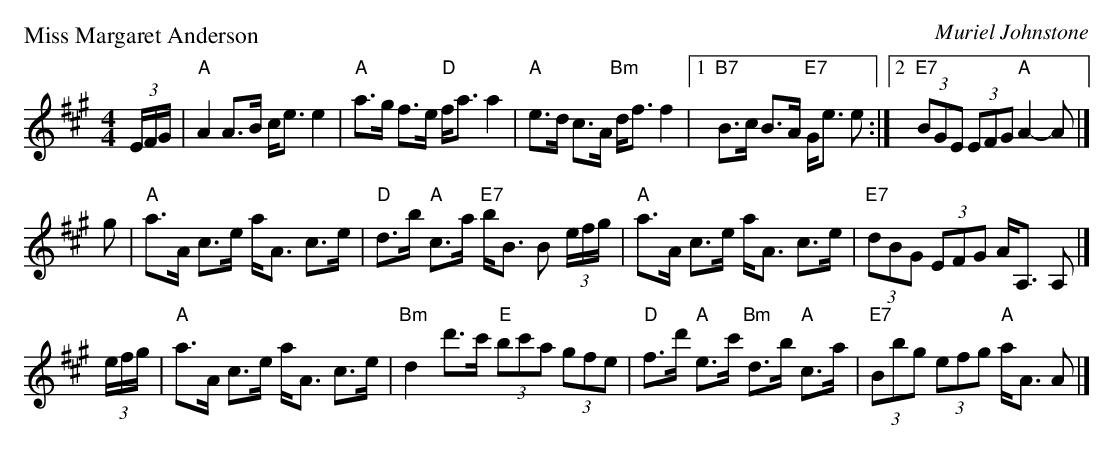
X:1
M: 4/4
P: Miss Margaret Anderson
C: Muriel Johnstone
L: 1/8
K: A
(3E/F/G/ \
| "A"A2 A>B c<e e2 | "A"a>g f>e "D"f<a a2 | "A" e>d c>A "Bm"d<f f2 \
|1 "B7" B>c B>A "E7"G<e e :|2 "E7" (3BGE (3EFG "A" A2-A |]
y3g \
| "A"a>A c>e a<A c>e | "D"d>b "A"c>a "E7"b<B B (3e/f/g/ \
| "A"a>A c>e a<A c>e | "E7"(3dBG (3EFG A<A, A, |]
(3e/f/g/ \
| "A"a>A c>e a<A c>e | "Bm" d2 d'>c' "E"(3bc'a (3gfe \
| "D"f>d' "A"e>c' "Bm"d>b "A"c>a | "E7"(3Bbg (3efg "A"a<A A |]
